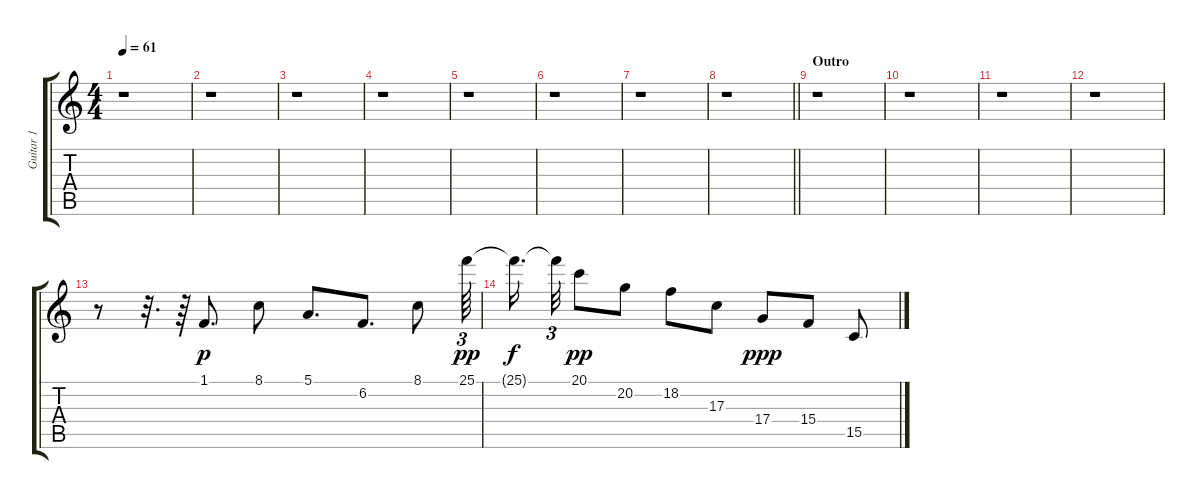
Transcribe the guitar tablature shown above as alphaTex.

\track ("Guitar 1" "Guitar 1") {instrument orchestralharp}
\staff {score tabs}
\tuning (E4 B3 G3 D3 A2 E2) {hide}
\ts (4 4)
\tempo 61
\clef g2
\ks c
r.1{dy p} |
r.1 |
r.1 |
r.1 |
r.1 |
r.1 |
r.1 |
\barLineRight lightlight
r.1 |
\section ("" "Outro")
r.1 |
r.1 |
r.1 |
r.1 |
r.8 r.32{d} r.64 1.1.8{d balance 5 instrument orchestralharp} 8.1.8 5.1.8{d} 6.2.8{d} 8.1.8 25.1.64{tu (3 2) dy pp balance 1 instrument telephonering} |
25.1{t}.16{d dy f beam splitsecondary} 25.1{t}.32{tu (3 2)} 20.1.8{dy pp} 20.2.8{balance 4} 18.2.8 17.3.8{balance 6} 17.4.8{dy ppp} 15.4.8{balance 9} 15.5.8
